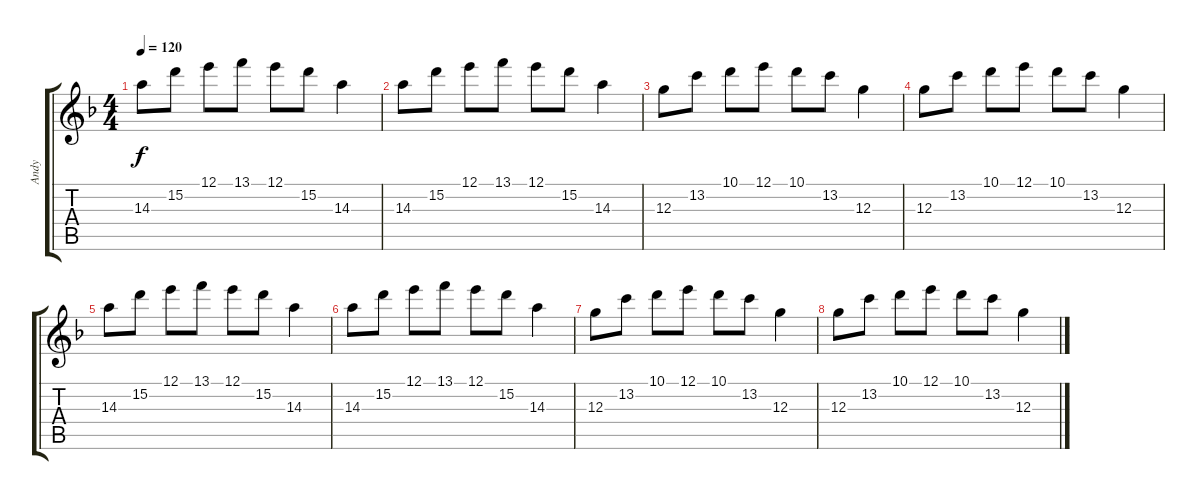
\track ("Andy" "Andy") {instrument overdrivenguitar}
\staff {score tabs}
\tuning (E4 B3 G3 D3 A2 E2) {hide}
\ts (4 4)
\tempo 120
\clef g2
\ks dminor
14.3.8{dy f} 15.2.8 12.1.8 13.1.8 12.1.8 15.2.8 14.3.4 |
14.3.8 15.2.8 12.1.8 13.1.8 12.1.8 15.2.8 14.3.4 |
12.3.8 13.2.8 10.1.8 12.1.8 10.1.8 13.2.8 12.3.4 |
12.3.8 13.2.8 10.1.8 12.1.8 10.1.8 13.2.8 12.3.4 |
14.3.8 15.2.8 12.1.8 13.1.8 12.1.8 15.2.8 14.3.4 |
14.3.8 15.2.8 12.1.8 13.1.8 12.1.8 15.2.8 14.3.4 |
12.3.8 13.2.8 10.1.8 12.1.8 10.1.8 13.2.8 12.3.4 |
12.3.8 13.2.8 10.1.8 12.1.8 10.1.8 13.2.8 12.3.4
